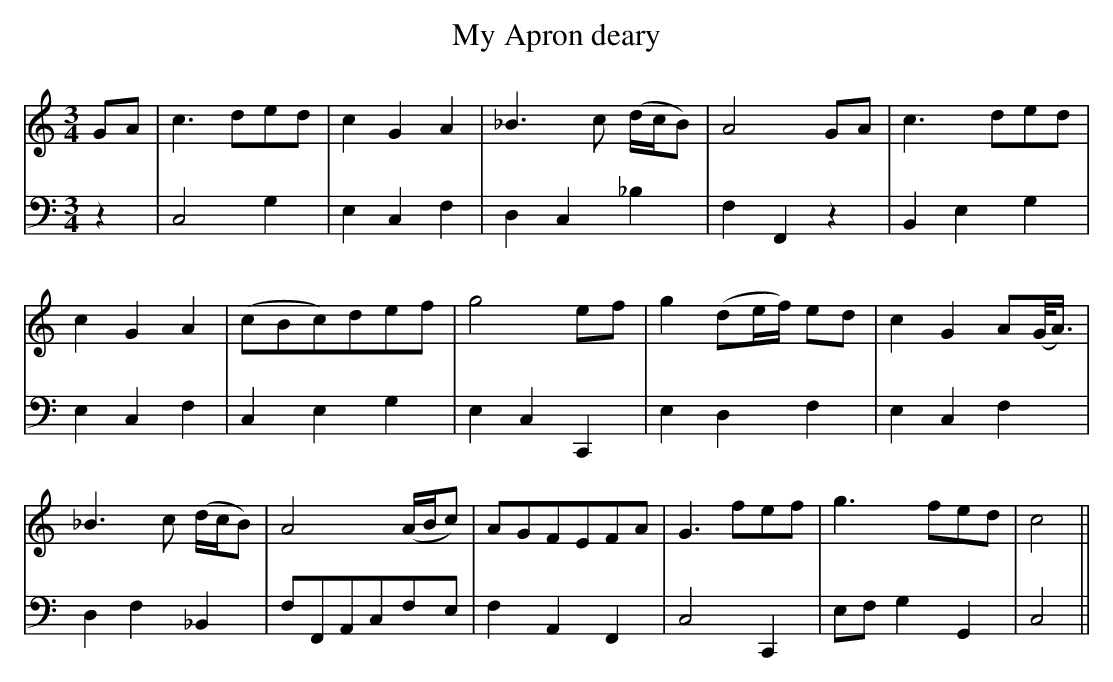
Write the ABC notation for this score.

X:1
T:My Apron deary
M:3/4
L:1/8
K:C
V:1
GA|c3 ded|c2G2A2|_B3c (d/c/B)|A4 GA|c3 ded|
c2G2A2|(cBc)def|g4 ef|g2 (de/f/) ed|c2 G2 A(G/<A/)|
_B3c (d/c/B)|A4 (A/B/c)|AGFEFA|G3 fef|g3 fed|c4||
V:2 clef = bass
z2|C,4G,2|E,2C,2F,2|D,2C,2_B,2|F,2F,,2z2|B,,2E,2G,2|
E,2C,2F,2|C,2E,2G,2|E,2C,2C,,2|E,2D,2F,2|E,2C,2F,2|
D,2F,2_B,,2|F,F,,A,,C,F,E,|F,2A,,2F,,2|C,4C,,2|E,F,G,2G,,2|C,4||
